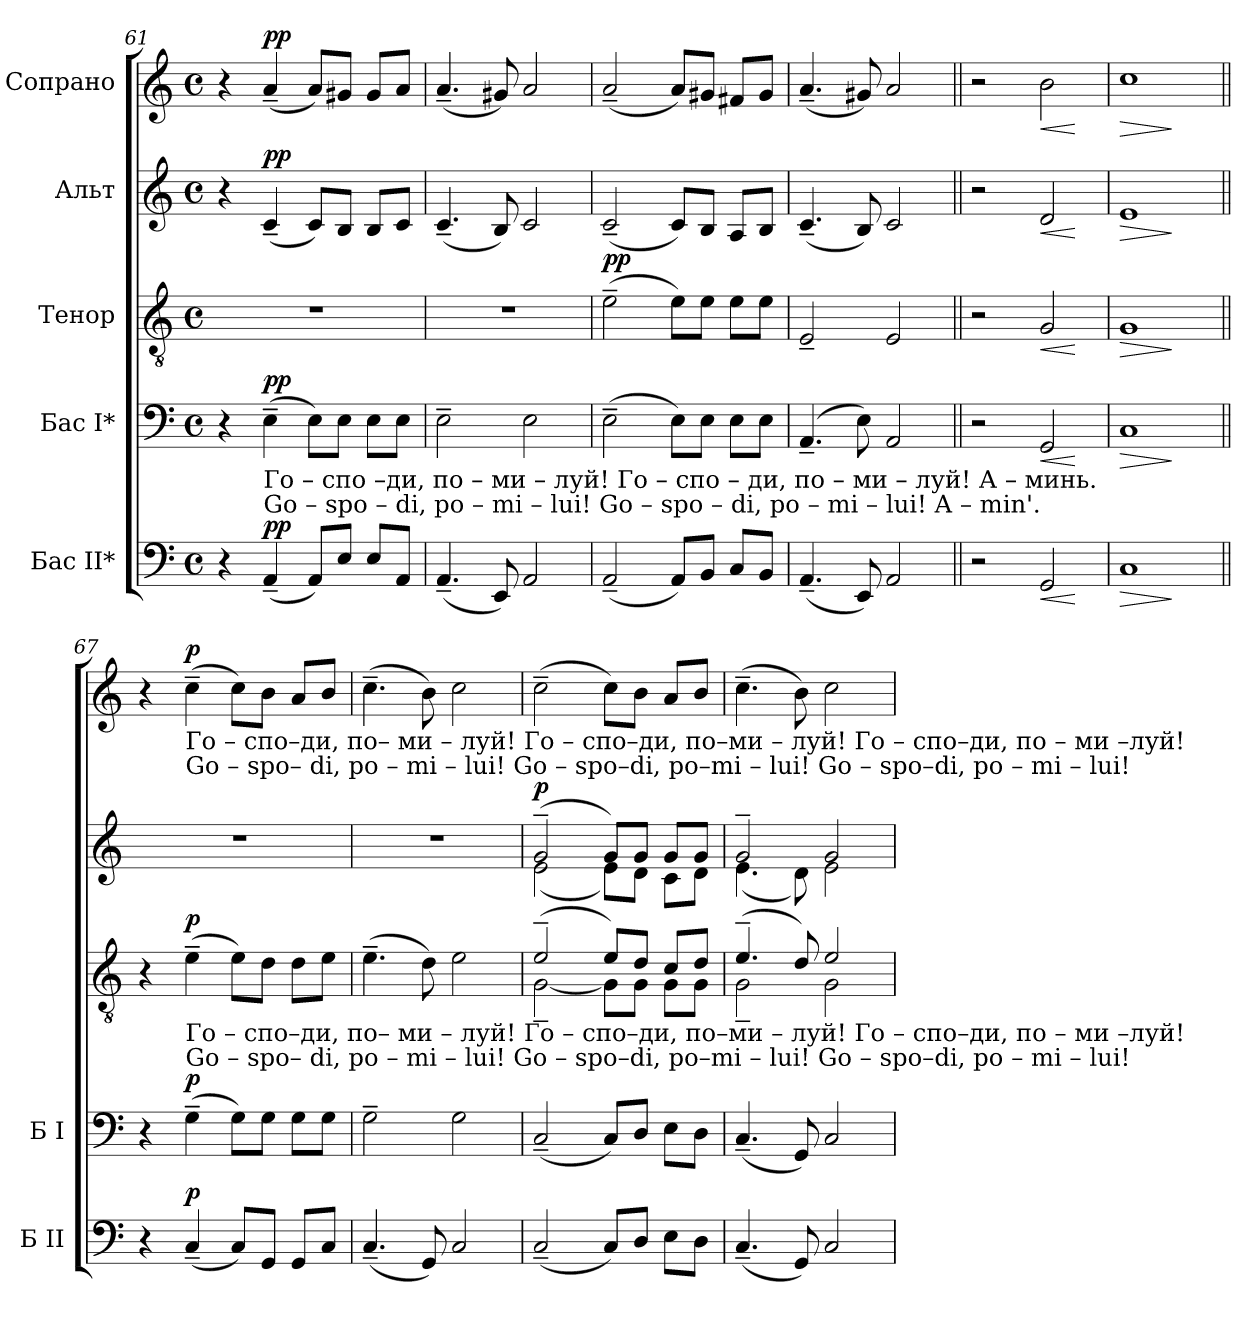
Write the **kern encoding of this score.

**kern	**dynam	**kern	**dynam	**kern	**dynam	**kern	**dynam	**kern	**dynam
*part5	*part5	*part4	*part4	*part3	*part3	*part2	*part2	*part1	*part1
*staff5	*staff5	*staff4	*staff4	*staff3	*staff3	*staff2	*staff2	*staff1	*staff1
*I"Бас II*	*	*I"Бас I*	*	*I"Тенор	*	*I"Альт	*	*I"Сопрано	*
*I'Б II	*	*I'Б I	*	*	*	*	*	*	*
*clefF4	*	*clefF4	*	*clefGv2	*	*clefG2	*	*clefG2	*
*k[]	*	*k[]	*	*k[]	*	*k[]	*	*k[]	*
*M4/4	*	*M4/4	*	*M4/4	*	*M4/4	*	*M4/4	*
*met(c)	*	*met(c)	*	*met(c)	*	*met(c)	*	*met(c)	*
=61	=61	=61	=61	=61	=61	=61	=61	=61	=61
4r	.	4r	.	1r	.	4r	.	4r	.
!	!	!LO:TX:b:t=Го    –    спо –ди,  по – ми     –    луй!   Го     –     спо – ди,   по  – ми     –    луй!          А  – минь.	!	!	!	!	!	!	!
!	!	!LO:TX:b:t=Go   –    spo – di,  po  – mi     –      lui!    Go     –     spo – di,   po  –  mi      –     lui!           A  –  min'.	!	!	!	!	!	!	!
!	!LO:DY:a	!	!LO:DY:a	!	!	!	!LO:DY:a	!	!LO:DY:a
(4AA~/	pp	(4E~\	pp	.	.	(4c~/	pp	(4a~/	pp
8AA/L)	.	8E\L)	.	.	.	8c/L)	.	8a/L)	.
8E/J	.	8E\J	.	.	.	8B/J	.	8g#X/J	.
8E/L	.	8E\L	.	.	.	8B/L	.	8g#/L	.
8AA/J	.	8E\J	.	.	.	8c/J	.	8a/J	.
=62	=62	=62	=62	=62	=62	=62	=62	=62	=62
(4.AA~/	.	2E~\	.	1r	.	(4.c~/	.	(4.a~/	.
8EE/)	.	.	.	.	.	8B/)	.	8g#X/)	.
2AA/	.	2E\	.	.	.	2c/	.	2a/	.
=63	=63	=63	=63	=63	=63	=63	=63	=63	=63
!	!	!	!	!	!LO:DY:a	!	!	!	!
(2AA~/	.	(2E~\	.	(2e~\	pp	(2c~/	.	(2a~/	.
8AA/L)	.	8E\L)	.	8e\L)	.	8c/L)	.	8a/L)	.
8BB/J	.	8E\J	.	8e\J	.	8B/J	.	8g#X/J	.
8C/L	.	8E\L	.	8e\L	.	8A/L	.	8f#X/L	.
8BB/J	.	8E\J	.	8e\J	.	8B/J	.	8g#/J	.
=64	=64	=64	=64	=64	=64	=64	=64	=64	=64
(4.AA~/	.	(4.AA~/	.	2E~/	.	(4.c~/	.	(4.a~/	.
8EE/)	.	8E\)	.	.	.	8B/)	.	8g#X/)	.
2AA/	.	2AA/	.	2E/	.	2c/	.	2a/	.
=65||	=65||	=65||	=65||	=65||	=65||	=65||	=65||	=65||	=65||
2r	.	2r	.	2r	.	2r	.	2r	.
!	!LO:HP:b	!	!LO:HP:b	!	!LO:HP:b	!	!LO:HP:b	!	!LO:HP:b
2GG/	<	2GG/	<	2G/	<	2d/	<	2b\	<
.	[	.	[	.	[	.	[	.	[
=66	=66	=66	=66	=66	=66	=66	=66	=66	=66
!	!LO:HP:b	!	!LO:HP:b	!	!LO:HP:b	!	!LO:HP:b	!	!LO:HP:b
1C	>	1C	>	1G	>	1e	>	1cc	>
.	]	.	]	.	]	.	]	.	]
!!LO:PB:g=z
=67||	=67||	=67||	=67||	=67||	=67||	=67||	=67||	=67||	=67||
4r	.	4r	.	4r	.	1r	.	4r	.
!	!	!	!	!	!	!	!	!LO:TX:b:t=Го   –  спо–ди, по– ми     –    луй!        Го       –        спо–ди,   по–ми    –    луй!           Го – спо–ди,  по    –   ми  –луй!	!
!	!	!	!	!	!	!	!	!LO:TX:b:t=Go  –  spo– di,  po – mi     –    lui!          Go       –        spo–di,     po–mi   –      lui!            Go – spo–di,   po    –    mi  –  lui!	!
!	!	!	!	!LO:TX:b:t=Го   –  спо–ди, по– ми     –    луй!        Го       –        спо–ди,   по–ми    –    луй!           Го – спо–ди,  по    –   ми  –луй!	!	!	!	!	!
!	!	!	!	!LO:TX:b:t=Go  –  spo– di,  po – mi     –    lui!          Go       –        spo–di,     po–mi   –      lui!            Go – spo–di,   po    –    mi  –  lui!	!	!	!	!	!
!	!LO:DY:a	!	!LO:DY:a	!	!LO:DY:a	!	!	!	!LO:DY:a
(4C~/	p	(4G~\	p	(4e~\	p	.	.	(4cc~\	p
8C/L)	.	8G\L)	.	8e\L)	.	.	.	8cc\L)	.
8GG/J	.	8G\J	.	8d\J	.	.	.	8b\J	.
8GG/L	.	8G\L	.	8d\L	.	.	.	8a/L	.
8C/J	.	8G\J	.	8e\J	.	.	.	8b/J	.
=68	=68	=68	=68	=68	=68	=68	=68	=68	=68
(4.C~/	.	2G~\	.	(4.e~\	.	1r	.	(4.cc~\	.
8GG/)	.	.	.	8d\)	.	.	.	8b\)	.
2C/	.	2G\	.	2e\	.	.	.	2cc\	.
=69	=69	=69	=69	=69	=69	=69	=69	=69	=69
*	*	*	*	*^	*	*^	*	*	*
!	!	!	!	!	!	!	!	!	!LO:DY:a	!	!
(2C~/	.	(2C~/	.	(2e~/	[2G~\	.	(2g~/	(2e\	p	(2cc~\	.
8C/L)	.	8C/L)	.	8e/L)	8G\L]	.	8g/L)	8e\L)	.	8cc\L)	.
8D/J	.	8D/J	.	8d/J	8G\J	.	8g/J	8d\J	.	8b\J	.
8E\L	.	8E\L	.	8c/L	8G\L	.	8g/L	8c\L	.	8a/L	.
8D\J	.	8D\J	.	8d/J	8G\J	.	8g/J	8d\J	.	8b/J	.
=70	=70	=70	=70	=70	=70	=70	=70	=70	=70	=70	=70
(4.C~/	.	(4.C~/	.	(4.e~/	2G~\	.	2g~/	(4.e\	.	(4.cc~\	.
8GG/)	.	8GG/)	.	8d/)	.	.	.	8d\)	.	8b\)	.
2C/	.	2C/	.	2e/	2G\	.	2g/	2e\	.	2cc\	.
*	*	*	*	*v	*v	*	*	*	*	*	*
*	*	*	*	*	*	*v	*v	*	*	*
=	=	=	=	=	=	=	=	=	=
*-	*-	*-	*-	*-	*-	*-	*-	*-	*-
